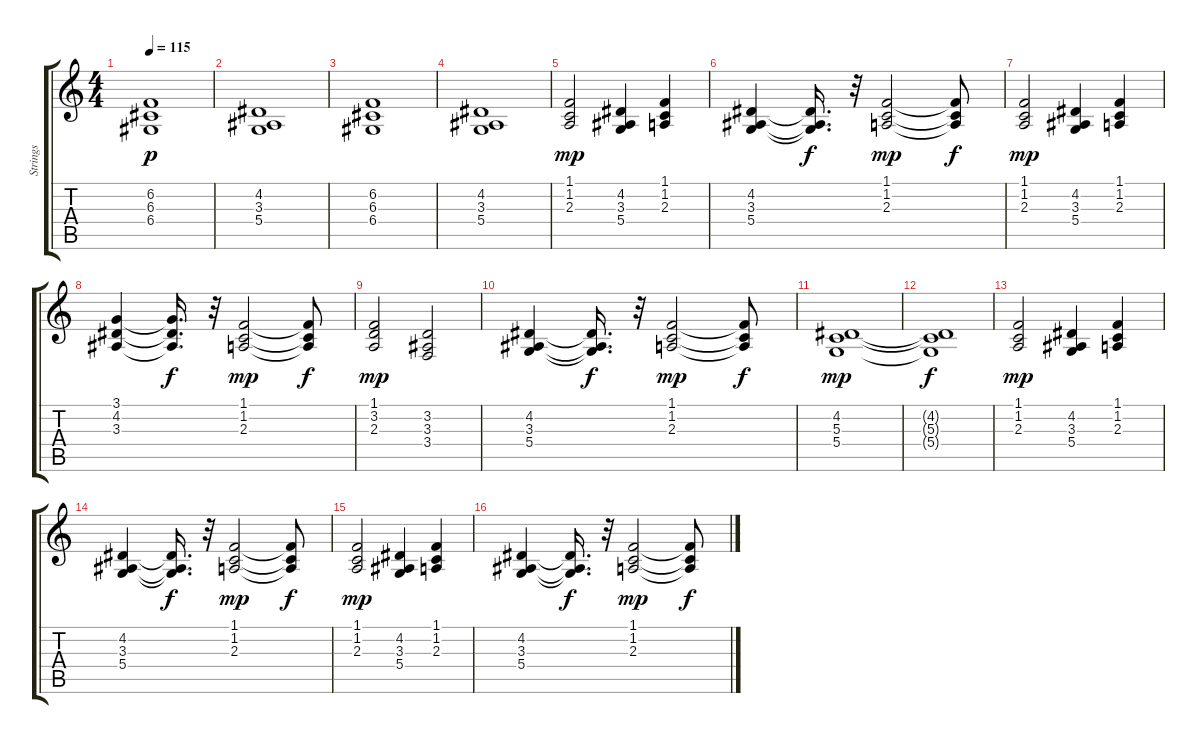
\track ("Strings" "Strings") {instrument synthvoice}
\staff {score tabs}
\tuning (E4 B3 G3 D3 A2 E2) {hide}
\ts (4 4)
\tempo 115
\clef g2
\ks c
(6.2 6.3 6.4).1{dy p} |
(4.2 3.3 5.4).1 |
(6.2 6.3 6.4).1 |
(4.2 3.3 5.4).1 |
(1.1 1.2 2.3).2{dy mp} (4.2 3.3 5.4).4 (1.1 1.2 2.3).4 |
(4.2 3.3 5.4).4 (4.2{t} 3.3{t} 5.4{t}).16{d dy f} r.32 (1.1 1.2 2.3).2{dy mp} (1.1{t} 1.2{t} 2.3{t}).8{dy f} |
(1.1 1.2 2.3).2{dy mp} (4.2 3.3 5.4).4 (1.1 1.2 2.3).4 |
(3.1 4.2 3.3).4 (3.1{t} 4.2{t} 3.3{t}).16{d dy f} r.32 (1.1 1.2 2.3).2{dy mp} (1.1{t} 1.2{t} 2.3{t}).8{dy f} |
(1.1 3.2 2.3).2{dy mp} (3.2 3.3 3.4).2 |
(4.2 3.3 5.4).4 (4.2{t} 3.3{t} 5.4{t}).16{d dy f} r.32 (1.1 1.2 2.3).2{dy mp} (1.1{t} 1.2{t} 2.3{t}).8{dy f} |
(4.2 5.3 5.4).1{dy mp} |
(4.2{t} 5.3{t} 5.4{t}).1{dy f} |
(1.1 1.2 2.3).2{dy mp} (4.2 3.3 5.4).4 (1.1 1.2 2.3).4 |
(4.2 3.3 5.4).4 (4.2{t} 3.3{t} 5.4{t}).16{d dy f} r.32 (1.1 1.2 2.3).2{dy mp} (1.1{t} 1.2{t} 2.3{t}).8{dy f} |
(1.1 1.2 2.3).2{dy mp} (4.2 3.3 5.4).4 (1.1 1.2 2.3).4 |
(4.2 3.3 5.4).4 (4.2{t} 3.3{t} 5.4{t}).16{d dy f} r.32 (1.1 1.2 2.3).2{dy mp} (1.1{t} 1.2{t} 2.3{t}).8{dy f}
